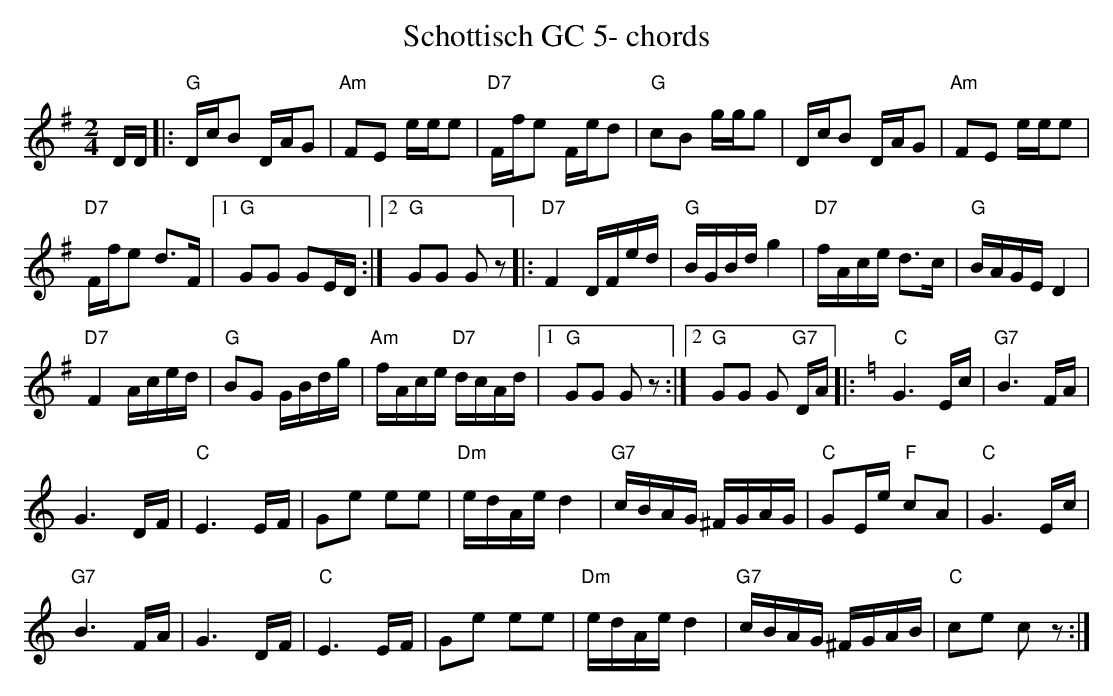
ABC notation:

X:1
T:Schottisch GC 5- chords
M:2/4
L:1/16
K:Gmaj%%MIDI gchordon
DD |: "G"DcB2 DAG2 | "Am"F2E2 eee2 | "D7"Ffe2 Fed2 | "G"c2B2 ggg2 | DcB2 DAG2 | "Am"F2E2 eee2 |
"D7"Ffe2 d3F |1 "G"G2G2 G2ED :|2 "G"G2G2 G2z2 |: "D7"F4 DFed | "G"BGBdg4 | "D7"fAce d3c | "G"BAGE D4 |
"D7"F4 Aced | "G"B2G2 GBdg | "Am"fAce "D7"dcAd |1 "G"G2G2 G2z2 :|2 "G"G2G2 G2 "G7"DA |: [K:Cmaj] "C"G6Ec | "G7"B6FA |
G6 DF | "C"E6 EF | G2e2 e2e2 | "Dm"edAed4 | "G7"cBAG ^FGAG | "C"G2Ee "F"c2A2 | "C"G6 Ec |
"G7"B6FA | G6DF | "C"E6EF | G2e2 e2e2 | "Dm"edAe d4 | "G7"cBAG ^FGAB | "C"c2e2 c2z2 :|
